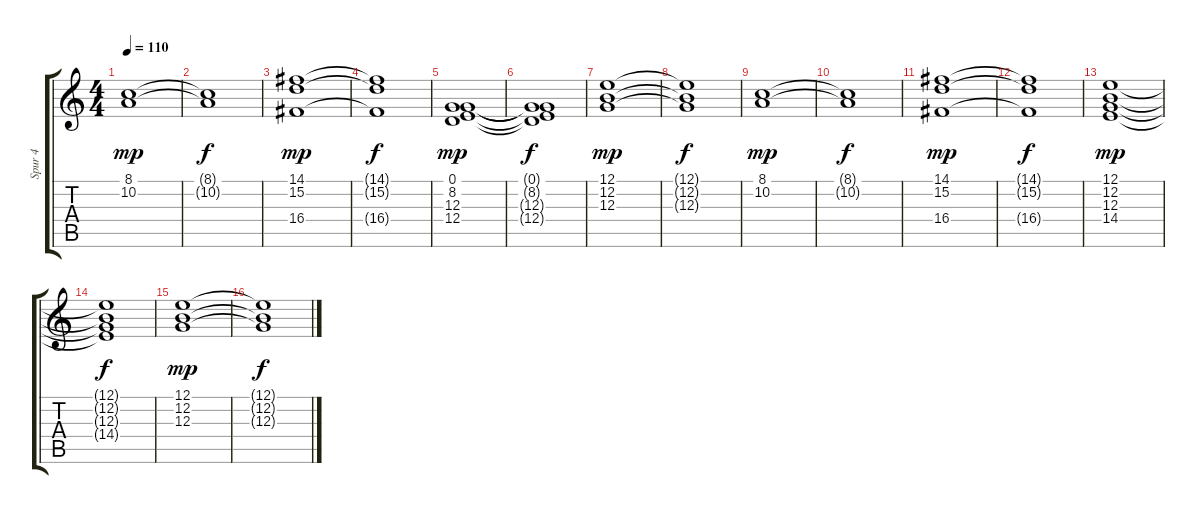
\track ("Spur 4" "Spur 4") {instrument synthstrings1}
\staff {score tabs}
\tuning (E4 B3 G3 D3 A2 E2) {hide}
\ts (4 4)
\tempo 110
\clef g2
\ks c
(8.1 10.2).1{dy mp} |
(8.1{t} 10.2{t}).1{dy f} |
(14.1 15.2 16.4).1{dy mp} |
(14.1{t} 15.2{t} 16.4{t}).1{dy f} |
(0.1 8.2 12.3 12.4).1{dy mp} |
(0.1{t} 8.2{t} 12.3{t} 12.4{t}).1{dy f} |
(12.1 12.2 12.3).1{dy mp} |
(12.1{t} 12.2{t} 12.3{t}).1{dy f} |
(8.1 10.2).1{dy mp} |
(8.1{t} 10.2{t}).1{dy f} |
(14.1 15.2 16.4).1{dy mp} |
(14.1{t} 15.2{t} 16.4{t}).1{dy f} |
(12.1 12.2 12.3 14.4).1{dy mp} |
(12.1{t} 12.2{t} 12.3{t} 14.4{t}).1{dy f} |
(12.1 12.2 12.3).1{dy mp} |
(12.1{t} 12.2{t} 12.3{t}).1{dy f}
